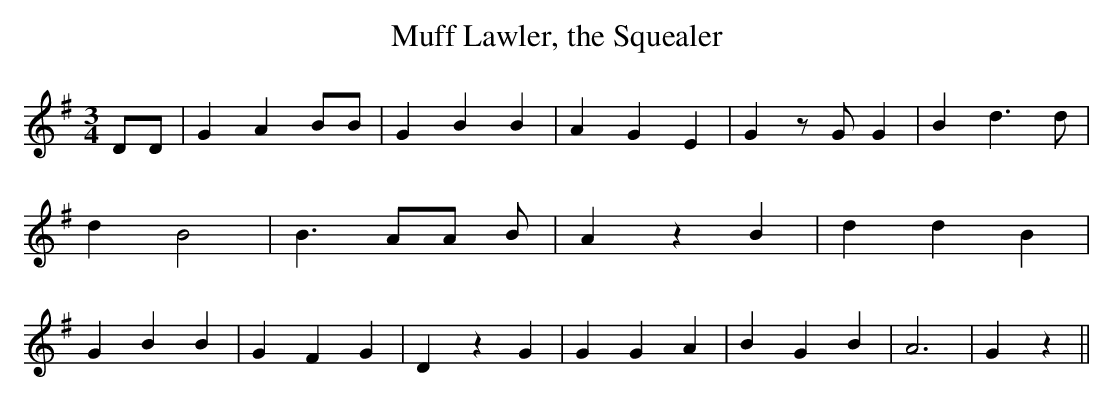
X:1
T:Muff Lawler, the Squealer
M:3/4
L:1/4
K:G
 D/2D/2| G A B/2B/2| G- B B| A G E| G z/2 G/2 G| B d3/2 d/2| d B2|\
 B3/2 A/2A/2 B/2| A z B| d d B| G B B| G F G| D z G| G G A| B G B|\
 A3| G z||
